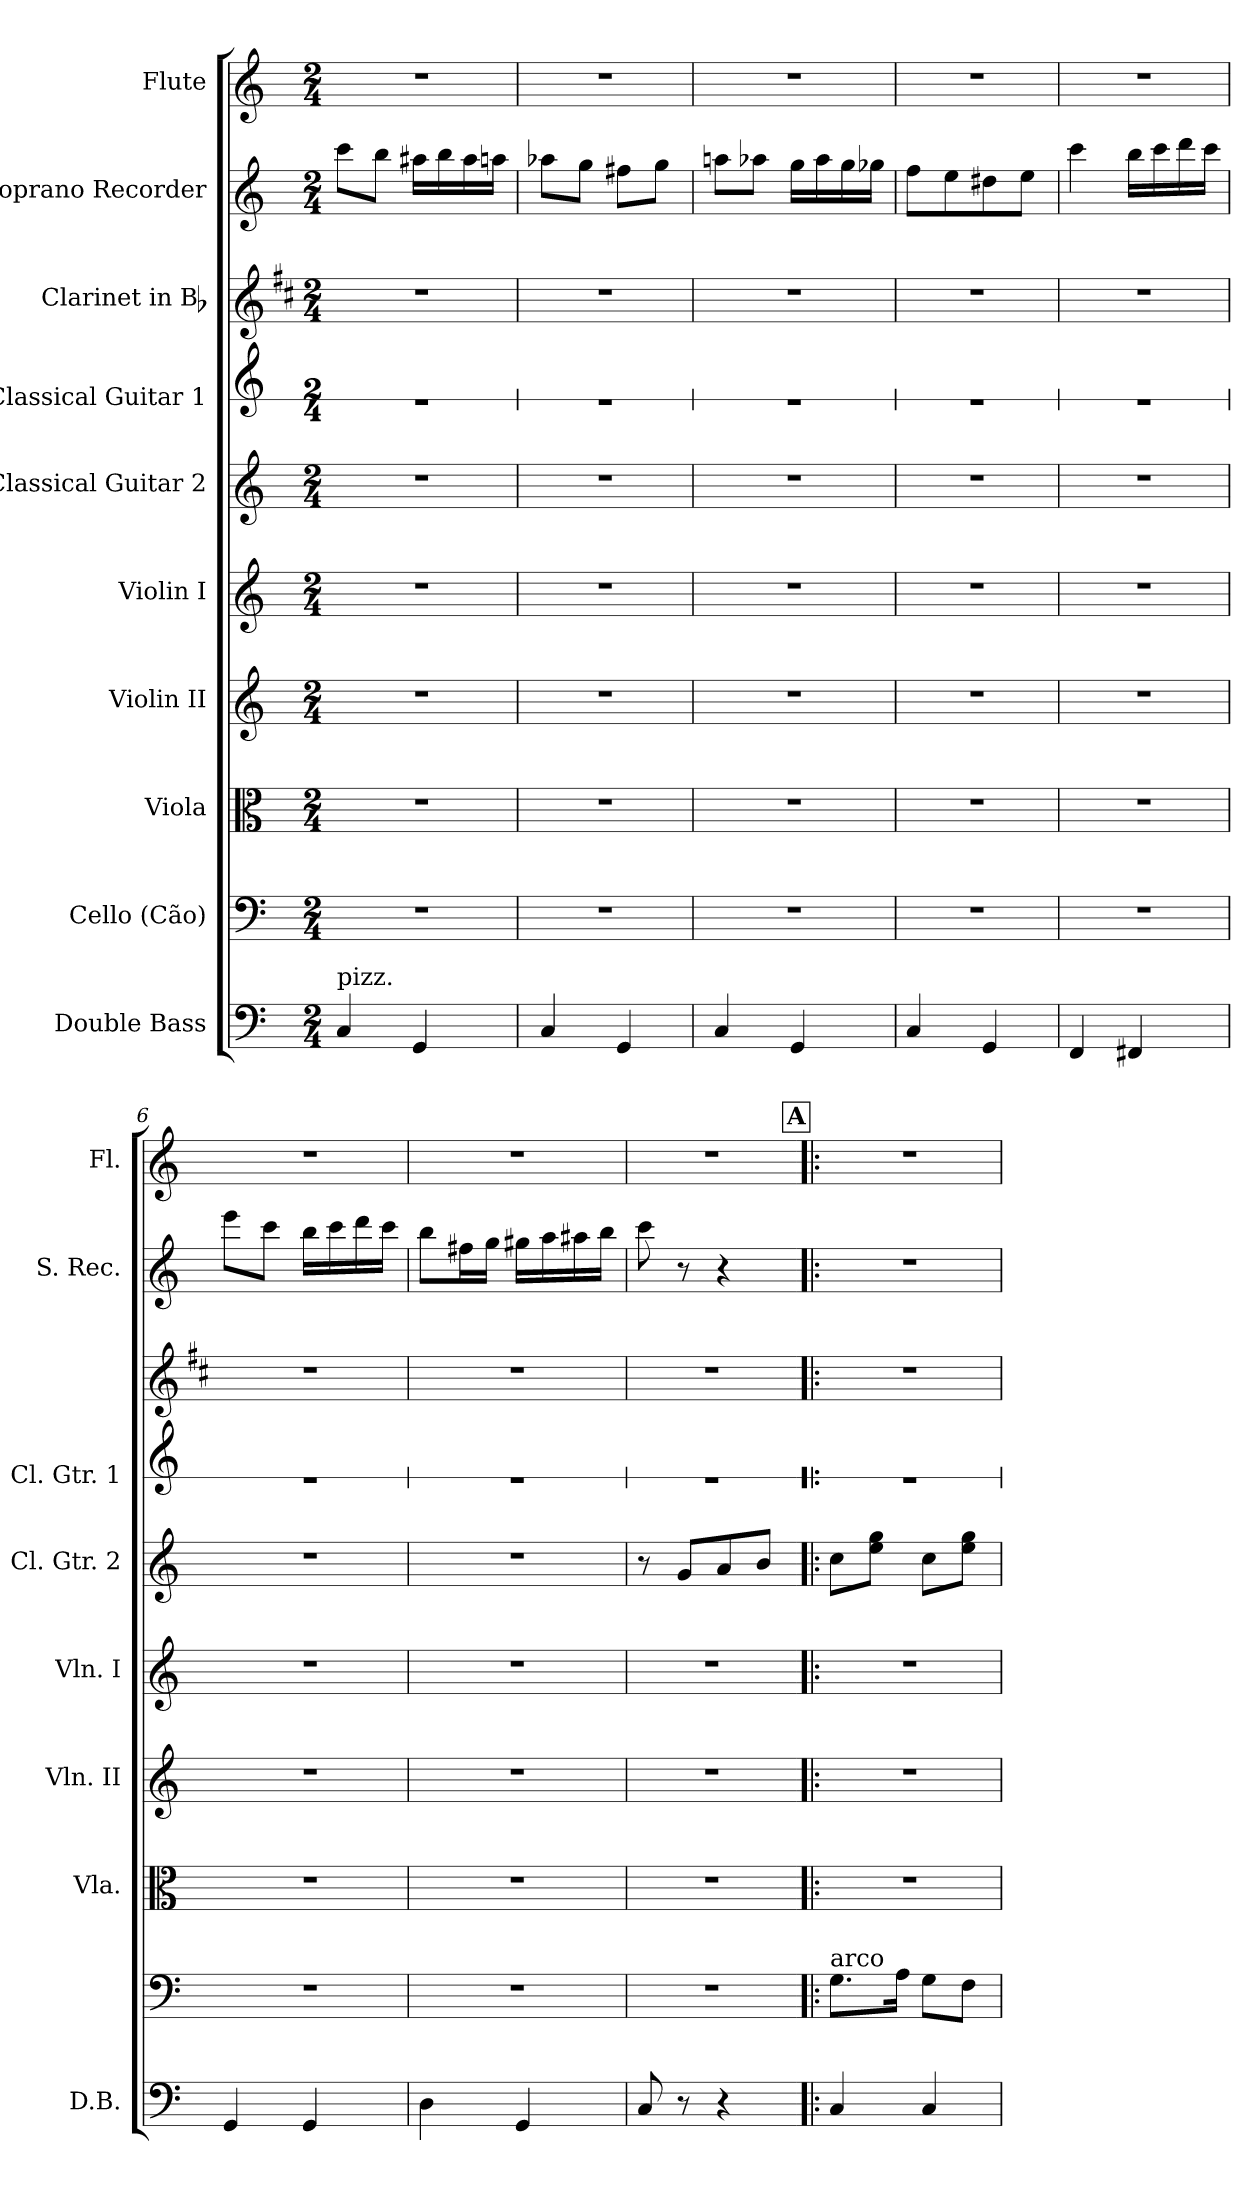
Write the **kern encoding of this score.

**kern	**kern	**kern	**kern	**kern	**kern	**kern	**kern	**kern	**kern
*part10	*part9	*part8	*part7	*part6	*part5	*part4	*part3	*part2	*part1
*staff10	*staff9	*staff8	*staff7	*staff6	*staff5	*staff4	*staff3	*staff2	*staff1
*I"Double Bass	*I"Cello (Cão)	*I"Viola	*I"Violin II	*I"Violin I	*I"Classical Guitar 2	*I"Classical Guitar 1	*I"Clarinet in Bb	*I"Soprano Recorder	*I"Flute
*I'D.B.	*	*I'Vla.	*I'Vln. II	*I'Vln. I	*I'Cl. Gtr. 2	*I'Cl. Gtr. 1	*	*I'S. Rec.	*I'Fl.
*	*	*	*	*	*	*stria1	*	*	*
*clefF4	*clefF4	*clefC3	*clefG2	*clefG2	*clefG2	*clefG2	*clefG2	*clefG2	*clefG2
*ITrd7c12	*	*	*	*	*ITrd7c12	*ITrd7c12	*ITrd1c2	*ITrd-7c-12	*
*k[]	*k[]	*k[]	*k[]	*k[]	*k[]	*k[]	*k[]	*k[]	*k[]
*C:	*C:	*C:	*C:	*C:	*C:	*C:	*C:	*C:	*C:
*M2/4	*M2/4	*M2/4	*M2/4	*M2/4	*M2/4	*M2/4	*M2/4	*M2/4	*M2/4
=1	=1	=1	=1	=1	=1	=1	=1	=1	=1
!LO:TX:a:t=pizz.	!	!	!	!	!	!	!	!	!
4CC/	2r	2r	2r	2r	2r	2r	2r	8cccc\L	2r
.	.	.	.	.	.	.	.	8bbb\J	.
4GGG/	.	.	.	.	.	.	.	16aaa#X\LL	.
.	.	.	.	.	.	.	.	16bbb\	.
.	.	.	.	.	.	.	.	16aaa#\	.
.	.	.	.	.	.	.	.	16aaan\JJ	.
=2	=2	=2	=2	=2	=2	=2	=2	=2	=2
4CC/	2r	2r	2r	2r	2r	2r	2r	8aaa-X\L	2r
.	.	.	.	.	.	.	.	8ggg\J	.
4GGG/	.	.	.	.	.	.	.	8fff#X\L	.
.	.	.	.	.	.	.	.	8ggg\J	.
=3	=3	=3	=3	=3	=3	=3	=3	=3	=3
4CC/	2r	2r	2r	2r	2r	2r	2r	8aaani\L	2r
.	.	.	.	.	.	.	.	8aaa-X\J	.
4GGG/	.	.	.	.	.	.	.	16ggg\LL	.
.	.	.	.	.	.	.	.	16aaa-\	.
.	.	.	.	.	.	.	.	16ggg\	.
.	.	.	.	.	.	.	.	16ggg-X\JJ	.
=4	=4	=4	=4	=4	=4	=4	=4	=4	=4
4CC/	2r	2r	2r	2r	2r	2r	2r	8fff\L	2r
.	.	.	.	.	.	.	.	8eee\	.
4GGG/	.	.	.	.	.	.	.	8ddd#X\	.
.	.	.	.	.	.	.	.	8eee\J	.
!!LO:PB:g=z
=5	=5	=5	=5	=5	=5	=5	=5	=5	=5
4FFF/	2r	2r	2r	2r	2r	2r	2r	4cccc\	2r
4FFF#X/	.	.	.	.	.	.	.	16bbb\LL	.
.	.	.	.	.	.	.	.	16cccc\	.
.	.	.	.	.	.	.	.	16dddd\	.
.	.	.	.	.	.	.	.	16cccc\JJ	.
=6	=6	=6	=6	=6	=6	=6	=6	=6	=6
4GGG/	2r	2r	2r	2r	2r	2r	2r	8eeee\L	2r
.	.	.	.	.	.	.	.	8cccc\J	.
4GGG/	.	.	.	.	.	.	.	16bbb\LL	.
.	.	.	.	.	.	.	.	16cccc\	.
.	.	.	.	.	.	.	.	16dddd\	.
.	.	.	.	.	.	.	.	16cccc\JJ	.
=7	=7	=7	=7	=7	=7	=7	=7	=7	=7
4DD\	2r	2r	2r	2r	2r	2r	2r	8bbb\L	2r
.	.	.	.	.	.	.	.	16fff#X\L	.
.	.	.	.	.	.	.	.	16ggg\JJ	.
4GGG/	.	.	.	.	.	.	.	16ggg#X\LL	.
.	.	.	.	.	.	.	.	16aaa\	.
.	.	.	.	.	.	.	.	16aaa#X\	.
.	.	.	.	.	.	.	.	16bbb\JJ	.
=8	=8	=8	=8	=8	=8	=8	=8	=8	=8
8CC/	2r	2r	2r	2r	8r	2r	2r	8cccc\	2r
8r	.	.	.	.	8G/L	.	.	8r	.
4r	.	.	.	.	8A/	.	.	4r	.
.	.	.	.	.	8B/J	.	.	.	.
!!LO:REH:place=s1:a:B:fs=12:t=A
=9!|:	=9!|:	=9!|:	=9!|:	=9!|:	=9!|:	=9!|:	=9!|:	=9!|:	=9!|:
!	!LO:TX:a:t=arco	!	!	!	!	!	!	!	!
4CC/	8.G\L	2r	2r	2r	8c\L	2r	2r	2r	2r
.	.	.	.	.	8e\ 8g\J	.	.	.	.
.	16A\Jk	.	.	.	.	.	.	.	.
4CC/	8G\L	.	.	.	8c\L	.	.	.	.
.	8F\J	.	.	.	8e\ 8g\J	.	.	.	.
=	=	=	=	=	=	=	=	=	=
*-	*-	*-	*-	*-	*-	*-	*-	*-	*-
